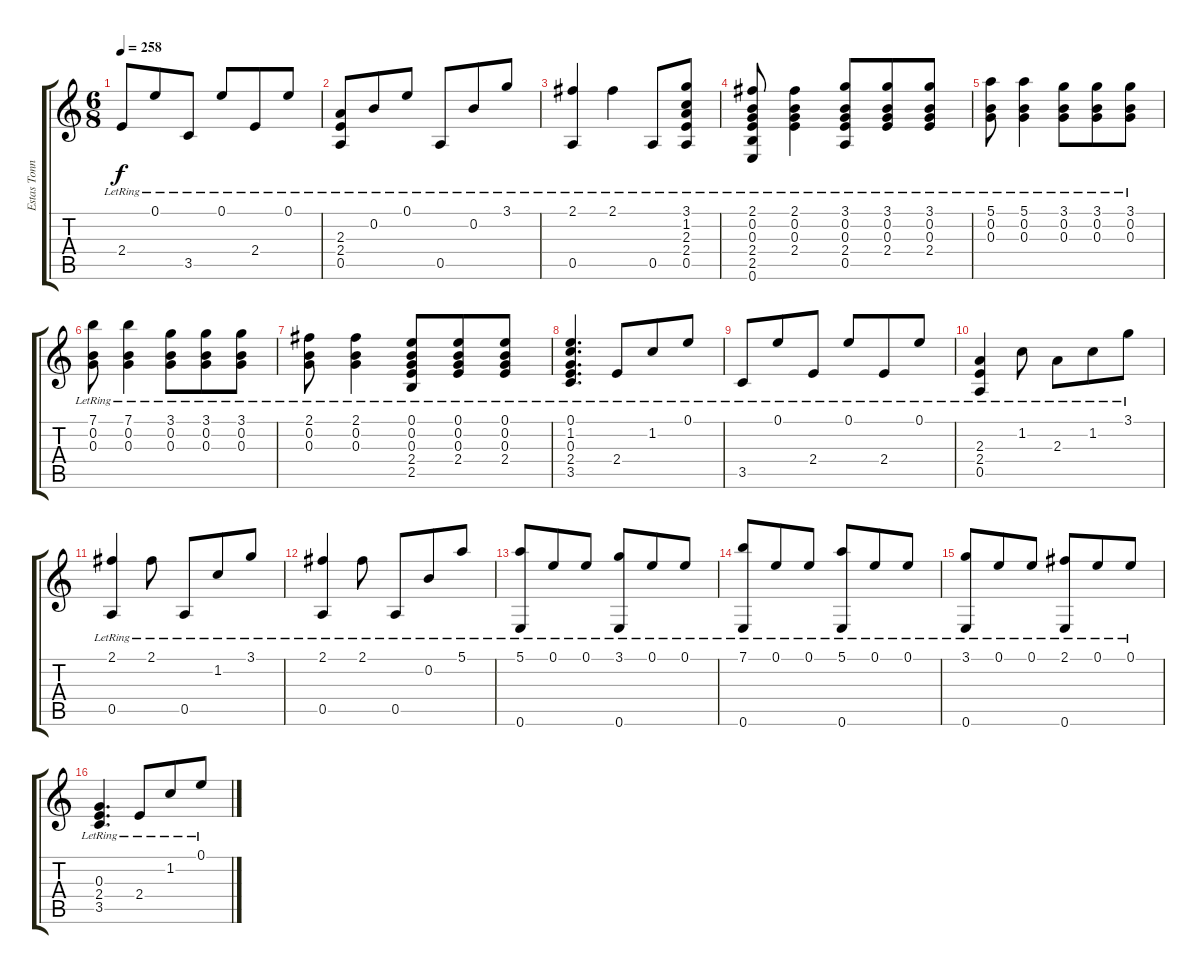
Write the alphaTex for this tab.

\track ("Estas Tonne" "Estas Tonn") {instrument acousticguitarnylon}
\staff {score tabs}
\tuning (E4 B3 G3 D3 A2 E2) {hide}
\ts (6 8)
\tempo 258
\clef g2
\ks c
2.4{lr}.8{dy f} 0.1{lr}.8 3.5{lr}.8 0.1{lr}.8 2.4{lr}.8 0.1{lr}.8 |
(2.3{lr} 2.4{lr} 0.5{lr}).8 0.2{lr}.8 0.1{lr}.8 0.5{lr}.8 0.2{lr}.8 3.1{lr}.8 |
(2.1{lr} 0.5{lr}).4 2.1{lr}.4 0.5{lr}.8 (3.1{lr} 1.2{lr} 2.3{lr} 2.4{lr} 0.5{lr}).8 |
(2.1{lr} 0.2{lr} 0.3{lr} 2.4{lr} 2.5{lr} 0.6{lr}).8 (2.1{lr} 0.2{lr} 0.3{lr} 2.4{lr}).4 (3.1{lr} 0.2{lr} 0.3{lr} 2.4{lr} 0.5{lr}).8 (3.1{lr} 0.2{lr} 0.3{lr} 2.4{lr}).8 (3.1{lr} 0.2{lr} 0.3{lr} 2.4{lr}).8 |
(5.1{lr} 0.2{lr} 0.3{lr}).8 (5.1{lr} 0.2{lr} 0.3{lr}).4 (3.1{lr} 0.2{lr} 0.3{lr}).8 (3.1{lr} 0.2{lr} 0.3{lr}).8 (3.1{lr} 0.2{lr} 0.3{lr}).8 |
(7.1{lr} 0.2{lr} 0.3{lr}).8 (7.1{lr} 0.2{lr} 0.3{lr}).4 (3.1{lr} 0.2{lr} 0.3{lr}).8 (3.1{lr} 0.2{lr} 0.3{lr}).8 (3.1{lr} 0.2{lr} 0.3{lr}).8 |
(2.1{lr} 0.2{lr} 0.3{lr}).8 (2.1{lr} 0.2{lr} 0.3{lr}).4 (0.1{lr} 0.2{lr} 0.3{lr} 2.4{lr} 2.5{lr}).8 (0.1{lr} 0.2{lr} 0.3{lr} 2.4{lr}).8 (0.1{lr} 0.2{lr} 0.3{lr} 2.4{lr}).8 |
(0.1{lr} 1.2{lr} 0.3{lr} 2.4{lr} 3.5{lr}).4{d} 2.4{lr}.8 1.2{lr}.8 0.1{lr}.8 |
3.5{lr}.8 0.1{lr}.8 2.4{lr}.8 0.1{lr}.8 2.4{lr}.8 0.1{lr}.8 |
(2.3{lr} 2.4{lr} 0.5{lr}).4 1.2{lr}.8 2.3{lr}.8 1.2{lr}.8 3.1{lr}.8 |
(2.1{lr} 0.5{lr}).4 2.1{lr}.8 0.5{lr}.8 1.2{lr}.8 3.1{lr}.8 |
(2.1{lr} 0.5{lr}).4 2.1{lr}.8 0.5{lr}.8 0.2{lr}.8 5.1{lr}.8 |
(5.1{lr} 0.6{lr}).8 0.1{lr}.8 0.1{lr}.8 (3.1{lr} 0.6{lr}).8 0.1{lr}.8 0.1{lr}.8 |
(7.1{lr} 0.6{lr}).8 0.1{lr}.8 0.1{lr}.8 (5.1{lr} 0.6{lr}).8 0.1{lr}.8 0.1{lr}.8 |
(3.1{lr} 0.6{lr}).8 0.1{lr}.8 0.1{lr}.8 (2.1{lr} 0.6{lr}).8 0.1{lr}.8 0.1{lr}.8 |
(0.3{lr} 2.4{lr} 3.5{lr}).4{d} 2.4{lr}.8 1.2{lr}.8 0.1{lr}.8
